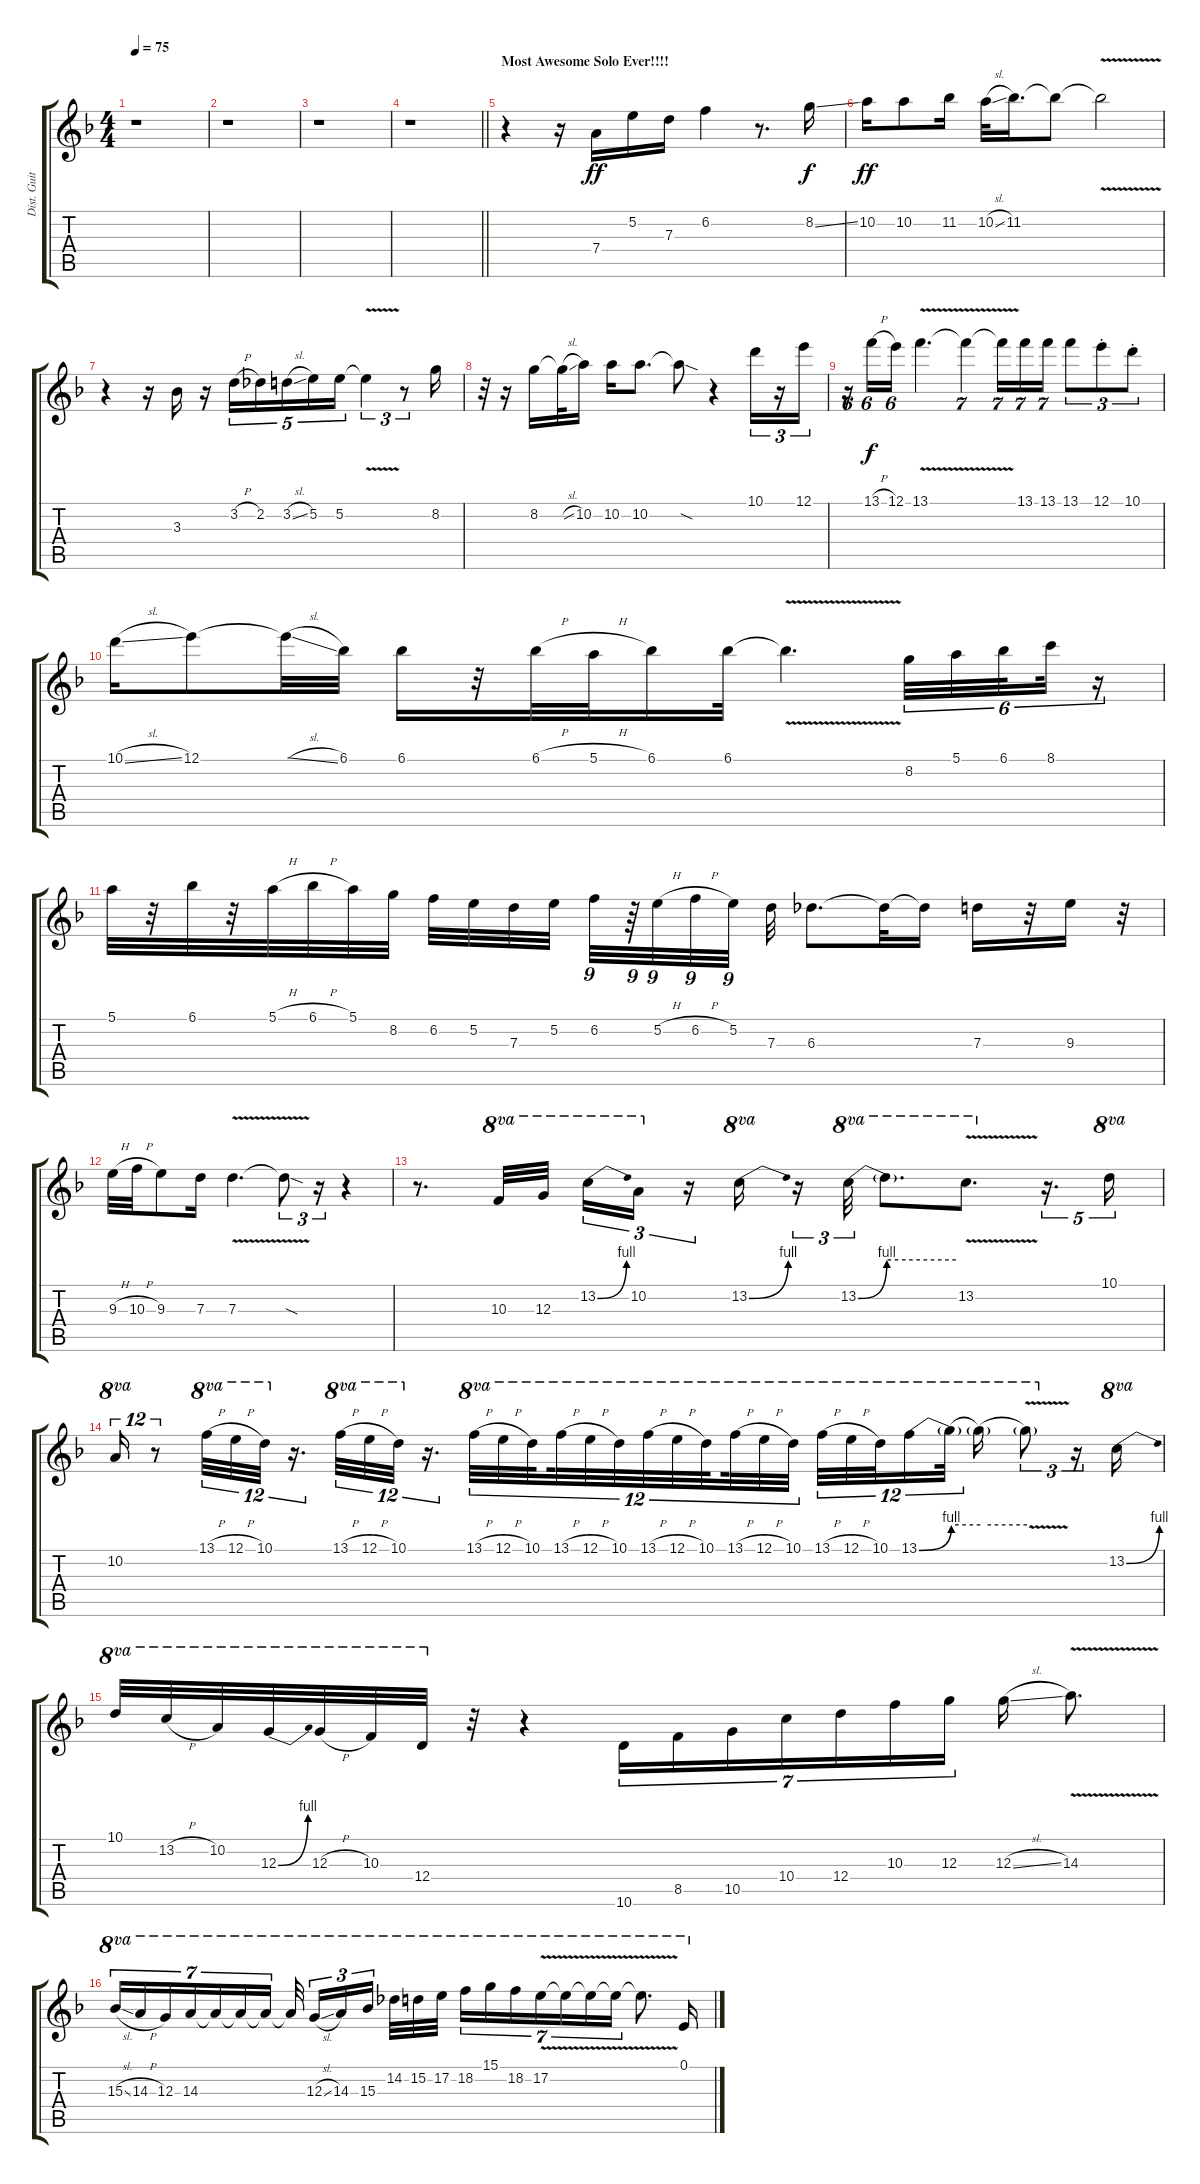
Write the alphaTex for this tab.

\track ("Dist. Guitar_Petrucci" "Dist. Guit") {instrument distortionguitar}
\staff {score tabs}
\tuning (E4 B3 G3 D3 A2 E2) {hide}
\ts (4 4)
\tempo 75
\clef g2
\ks f
r.1{dy ff} |
r.1 |
r.1 |
\barLineRight lightlight
r.1 |
\section ("" "Most Awesome Solo Ever!!!!")
r.4 r.16 7.4.16 5.2.16 7.3.16 6.2.4 r.8{d} 8.2{ss}.16{dy f} |
10.2.16{dy ff} 10.2.8 11.2.16 10.2{sl}.32 11.2.16{d} 11.2{t}.8 11.2{v t}.2 |
r.4 r.16 3.3.16 r.16 3.2{h}.16{tu (5 4)} 2.2.16{tu (5 4)} 3.2{sl}.16{tu (5 4)} 5.2.16{tu (5 4)} 5.2.16{tu (5 4)} 5.2{v t}.4{tu (3 2)} r.8{tu (3 2)} 8.2.16 |
r.32 r.16 8.2.16 8.2{sl t}.32 10.2.16 10.2.16 10.2.8{d} 10.2{sod t}.8 r.4 10.1.16{tu (3 2)} r.16{tu (3 2)} 12.1.16{tu (3 2)} |
r.16{tu (6 4)} 13.1{h}.16{tu (6 4) dy f} 12.1.16{tu (6 4)} 13.1{v}.4{d} 13.1{v t}.4{tu (7 4)} 13.1{t}.16{tu (7 4)} 13.1.16{tu (7 4)} 13.1.16{tu (7 4)} 13.1.8{tu (3 2)} 12.1{st}.8{tu (3 2)} 10.1{st}.8{tu (3 2)} |
10.1{sl}.16 12.1.8 12.1{sl t}.32 6.1.32 6.1.16 r.32 6.1{h}.32 5.1{h}.32 6.1.16 6.1.32 6.1{v t}.4{d} 8.2.32{tu (6 4)} 5.1.32{tu (6 4)} 6.1.32{tu (6 4) beam splitsecondary} 8.1.32{tu (6 4)} r.16{tu (6 4)} |
5.1.32 r.32 6.1.32 r.32 5.1{h}.32 6.1{h}.32 5.1.32 8.2.32 6.2.32 5.2.32 7.3.32 5.2.32{beam splitsecondary} 6.2.32{tu (9 8)} r.64{tu (9 8)} 5.2{h}.32{tu (9 8)} 6.2{h}.32{tu (9 8)} 5.2.32{tu (9 8)} 7.3.32 6.3.8{d} 6.3{t}.32 6.3{t}.16 7.3.16 r.32 9.3.16 r.32 |
9.3{h}.32 10.3{h}.32 9.3.8 7.3.16 7.3{v}.4{d} 7.3{sod t}.8{tu (3 2)} r.16{tu (3 2)} r.4 |
r.8{d} 10.3.32{ot 8va} 12.3.32{ot 8va} 13.2{be (bend 0 0 60 4)}.16{tu (3 2) ot 8va} 10.2.16{tu (3 2) ot 8va} r.16{tu (3 2)} 13.2{be (bend 0 0 60 4)}.16{ot 8va} r.16{tu (3 2)} 13.2{be (bend 0 0 60 4)}.32{tu (3 2) ot 8va} 13.2{be (hold 0 4 60 4) t}.8{d ot 8va} 13.2{v}.8{d ot 8va} r.16{d tu (5 4)} 10.1.16{tu (5 4) ot 8va} |
10.2.16{tu (12 8) ot 8va} r.8{tu (12 8)} 13.1{h}.32{tu (12 8) ot 8va} 12.1{h}.32{tu (12 8) ot 8va} 10.1.32{tu (12 8) ot 8va} r.16{d tu (12 8)} 13.1{h}.32{tu (12 8) ot 8va} 12.1{h}.32{tu (12 8) ot 8va} 10.1.32{tu (12 8) ot 8va} r.16{d tu (12 8)} 13.1{h}.32{tu (12 8) ot 8va} 12.1{h}.32{tu (12 8) ot 8va} 10.1.32{tu (12 8) ot 8va beam splitsecondary} 13.1{h}.32{tu (12 8) ot 8va} 12.1{h}.32{tu (12 8) ot 8va} 10.1.32{tu (12 8) ot 8va} 13.1{h}.32{tu (12 8) ot 8va} 12.1{h}.32{tu (12 8) ot 8va} 10.1.32{tu (12 8) ot 8va beam splitsecondary} 13.1{h}.32{tu (12 8) ot 8va} 12.1{h}.32{tu (12 8) ot 8va} 10.1.32{tu (12 8) ot 8va beam splitsecondary} 13.1{h}.32{tu (12 8) ot 8va} 12.1{h}.32{tu (12 8) ot 8va} 10.1.32{tu (12 8) ot 8va beam splitsecondary} 13.1{be (bend 0 0 60 4)}.16{tu (12 8) ot 8va} 13.1{be (hold 0 4 60 4) t}.32{tu (12 8) ot 8va} 13.1{be (hold 0 4 60 4) t}.16{ot 8va} 13.1{v t}.8{tu (3 2) ot 8va} r.16{tu (3 2)} 13.2{be (bend 0 0 60 4)}.16{ot 8va} |
10.1.32{ot 8va} 13.2{h}.32{ot 8va} 10.2.32{ot 8va} 12.3{be (bend 0 0 60 4)}.32{ot 8va} 12.3{h}.32{ot 8va} 10.3.32{ot 8va} 12.4.32{ot 8va} r.32 r.4 10.6.16{tu (7 4)} 8.5.16{tu (7 4)} 10.5.16{tu (7 4)} 10.4.16{tu (7 4)} 12.4.16{tu (7 4)} 10.3.16{tu (7 4)} 12.3.16{tu (7 4)} 12.3{sl}.16 14.3{v}.8{d} |
15.3{sl}.16{tu (7 4) ot 8va} 14.3{h}.16{tu (7 4) ot 8va} 12.3.16{tu (7 4) ot 8va} 14.3.16{tu (7 4) ot 8va} 14.3{t}.16{tu (7 4) ot 8va} 14.3{t}.16{tu (7 4) ot 8va} 14.3{t}.16{tu (7 4) ot 8va} 14.3{t}.32{ot 8va beam splitsecondary} 12.3{sl}.16{tu (3 2) ot 8va} 14.3.16{tu (3 2) ot 8va} 15.3.16{tu (3 2) ot 8va beam splitsecondary} 14.2.32{ot 8va} 15.2.32{ot 8va} 17.2.32{ot 8va} 18.2.16{tu (7 4) ot 8va} 15.1.16{tu (7 4) ot 8va} 18.2.16{tu (7 4) ot 8va} 17.2{v}.16{tu (7 4) ot 8va} 17.2{v t}.16{tu (7 4) ot 8va} 17.2{v t}.16{tu (7 4) ot 8va} 17.2{v t}.16{tu (7 4) ot 8va} 17.2{t}.8{d ot 8va} 0.1.16{ot 8va}
